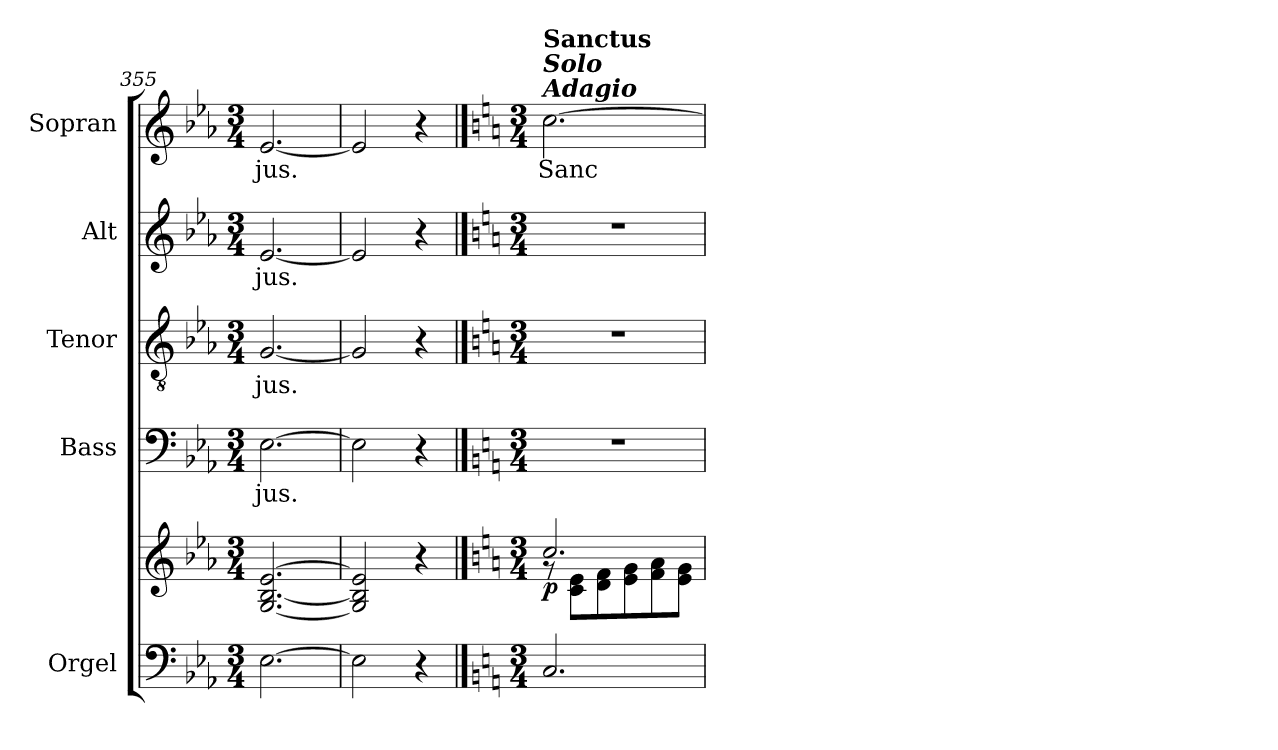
**kern	**kern	**dynam	**kern	**text	**kern	**text	**kern	**text	**kern	**text
*part5	*part5	*part5	*part4	*part4	*part3	*part3	*part2	*part2	*part1	*part1
*staff6	*staff5	*staff5/6	*staff4	*staff4	*staff3	*staff3	*staff2	*staff2	*staff1	*staff1
*I"Orgel	*	*	*I"Bass	*	*I"Tenor	*	*I"Alt	*	*I"Sopran	*
*I'Org.	*	*	*I'B.	*	*I'T.	*	*I'A.	*	*I'S.	*
*clefF4	*clefG2	*	*clefF4	*	*clefGv2	*	*clefG2	*	*clefG2	*
*k[b-e-a-]	*k[b-e-a-]	*	*k[b-e-a-]	*	*k[b-e-a-]	*	*k[b-e-a-]	*	*k[b-e-a-]	*
*E-:	*E-:	*	*E-:	*	*E-:	*	*E-:	*	*E-:	*
*M3/4	*M3/4	*	*M3/4	*	*M3/4	*	*M3/4	*	*M3/4	*
=355	=355	=355	=355	=355	=355	=355	=355	=355	=355	=355
!	!	!	!	!LO:LY:b	!	!LO:LY:b	!	!LO:LY:b	!	!LO:LY:b
[2.E-\	[2.G/ [2.B-/ [2.e-/	.	[2.E-\	-jus.	[2.G/	-jus.	[2.e-/	-jus.	[2.e-/	-jus.
=356	=356	=356	=356	=356	=356	=356	=356	=356	=356	=356
2E-\]	2G/] 2B-/] 2e-/]	.	2E-\]	.	2G/]	.	2e-/]	.	2e-/]	.
4r	4r	.	4r	.	4r	.	4r	.	4r	.
!!LO:PB:g=z
==357	==357	==357	==357	==357	==357	==357	==357	==357	==357	==357
*k[]	*k[]	*	*k[]	*	*k[]	*	*k[]	*	*k[]	*
*C:	*C:	*	*C:	*	*C:	*	*C:	*	*C:	*
*M3/4	*M3/4	*	*M3/4	*	*M3/4	*	*M3/4	*	*M3/4	*
*	*^	*	*	*	*	*	*	*	*	*
!	!	!	!	!	!	!	!	!	!	!LO:TX:a:Bi:t=Adagio	!
!	!	!	!	!	!	!	!	!	!	!LO:TX:a:Bi:t=Solo	!
!	!	!	!	!	!	!	!	!	!	!LO:TX:a:B:t=Sanctus	!
!	!	!	!LO:DY:b	!	!	!	!	!	!	!	!LO:LY:b
2.C/	2.cc/	8rf	p	2.r	.	2.r	.	2.r	.	[2.cc\	Sanc-
.	.	8c\ 8e\L	.	.	.	.	.	.	.	.	.
.	.	8d\ 8f\	.	.	.	.	.	.	.	.	.
.	.	8e\ 8g\	.	.	.	.	.	.	.	.	.
.	.	8f\ 8a\	.	.	.	.	.	.	.	.	.
.	.	8e\ 8g\J	.	.	.	.	.	.	.	.	.
*	*v	*v	*	*	*	*	*	*	*	*	*
=	=	=	=	=	=	=	=	=	=	=
*-	*-	*-	*-	*-	*-	*-	*-	*-	*-	*-
